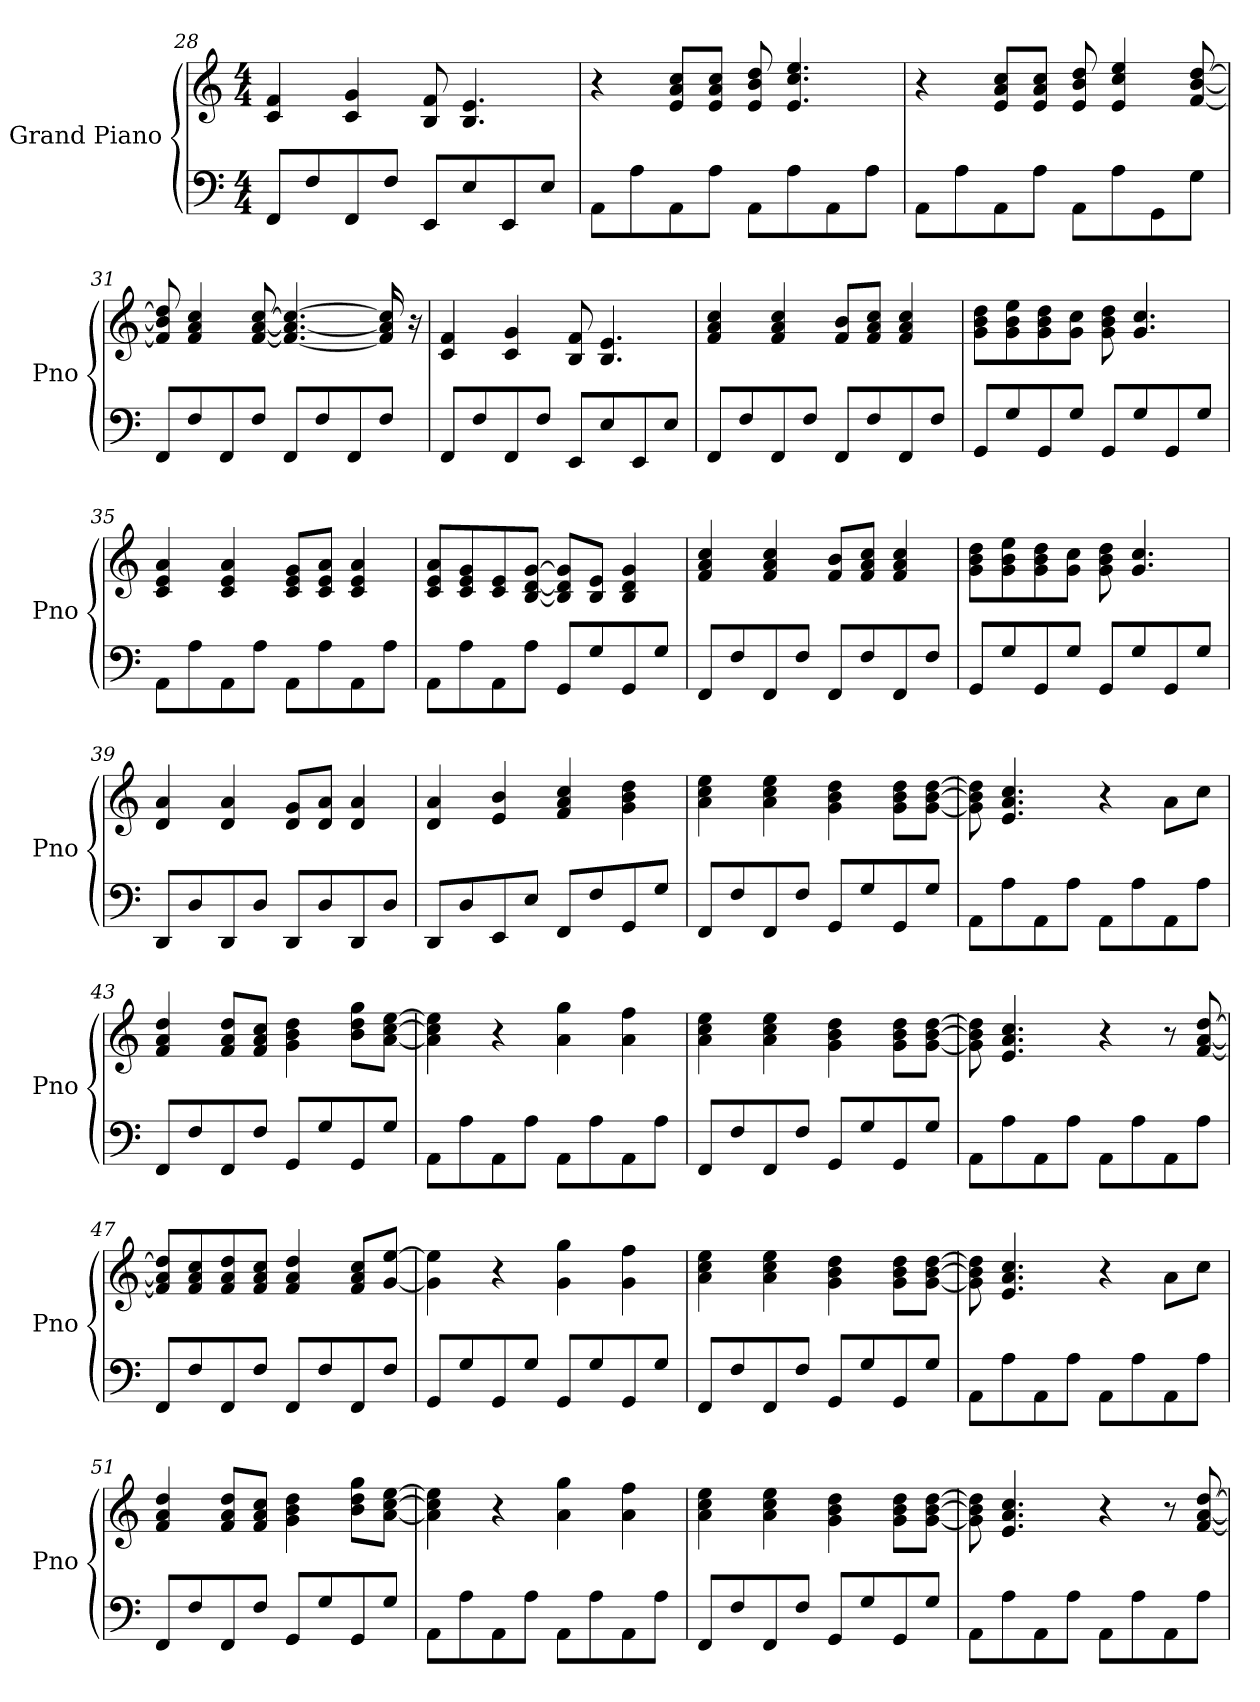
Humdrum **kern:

**kern	**kern
*part1	*part1
*staff2	*staff1
*I"Grand Piano	*
*I'Pno	*
*clefF4	*clefG2
*k[]	*k[]
*M4/4	*M4/4
=28	=28
8FF/L	4c/ 4f/
8F/	.
8FF/	4c/ 4g/
8F/J	.
8EE/L	8B/ 8f/
8E/	4.B/ 4.e/
8EE/	.
8E/J	.
!!LO:LB:g=z
=29	=29
8AA\L	4r
8A\	.
8AA\	8e/ 8a/ 8cc/L
8A\J	8e/ 8a/ 8cc/J
8AA\L	8e/ 8b/ 8dd/
8A\	4.e/ 4.cc/ 4.ee/
8AA\	.
8A\J	.
=30	=30
8AA\L	4r
8A\	.
8AA\	8e/ 8a/ 8cc/L
8A\J	8e/ 8a/ 8cc/J
8AA\L	8e/ 8b/ 8dd/
8A\	4e/ 4cc/ 4ee/
8GG\	.
8G\J	[8f/ [8b/ [8dd/
=31	=31
8FF/L	8f/] 8b/] 8dd/]
8F/	4f/ 4a/ 4cc/
8FF/	.
8F/J	[8f/ [8a/ [8cc/
8FF/L	4.f/_ 4.a/_ 4.cc/_
8F/	.
8FF/	.
8F/J	16f/] 16a/] 16cc/]
.	16r
=32	=32
8FF/L	4c/ 4f/
8F/	.
8FF/	4c/ 4g/
8F/J	.
8EE/L	8B/ 8f/
8E/	4.B/ 4.e/
8EE/	.
8E/J	.
!!LO:LB:g=z
=33	=33
8FF/L	4f/ 4a/ 4cc/
8F/	.
8FF/	4f/ 4a/ 4cc/
8F/J	.
8FF/L	8f/ 8b/L
8F/	8f/ 8a/ 8cc/J
8FF/	4f/ 4a/ 4cc/
8F/J	.
=34	=34
8GG/L	8g\ 8b\ 8dd\L
8G/	8g\ 8b\ 8ee\
8GG/	8g\ 8b\ 8dd\
8G/J	8g\ 8cc\J
8GG/L	8g\ 8b\ 8dd\
8G/	4.g/ 4.cc/
8GG/	.
8G/J	.
=35	=35
8AA\L	4c/ 4e/ 4a/
8A\	.
8AA\	4c/ 4e/ 4a/
8A\J	.
8AA\L	8c/ 8e/ 8g/L
8A\	8c/ 8e/ 8a/J
8AA\	4c/ 4e/ 4a/
8A\J	.
=36	=36
8AA\L	8c/ 8e/ 8a/L
8A\	8c/ 8e/ 8g/
8AA\	8c/ 8e/
8A\J	[8B/ [8d/ [8g/J
8GG/L	8B/] 8d/] 8g/]L
8G/	8B/ 8e/J
8GG/	4B/ 4d/ 4g/
8G/J	.
!!LO:LB:g=z
=37	=37
8FF/L	4f/ 4a/ 4cc/
8F/	.
8FF/	4f/ 4a/ 4cc/
8F/J	.
8FF/L	8f/ 8b/L
8F/	8f/ 8a/ 8cc/J
8FF/	4f/ 4a/ 4cc/
8F/J	.
=38	=38
8GG/L	8g\ 8b\ 8dd\L
8G/	8g\ 8b\ 8ee\
8GG/	8g\ 8b\ 8dd\
8G/J	8g\ 8cc\J
8GG/L	8g\ 8b\ 8dd\
8G/	4.g/ 4.cc/
8GG/	.
8G/J	.
=39	=39
8DD/L	4d/ 4a/
8D/	.
8DD/	4d/ 4a/
8D/J	.
8DD/L	8d/ 8g/L
8D/	8d/ 8a/J
8DD/	4d/ 4a/
8D/J	.
=40	=40
8DD/L	4d/ 4a/
8D/	.
8EE/	4e/ 4b/
8E/J	.
8FF/L	4f/ 4a/ 4cc/
8F/	.
8GG/	4g\ 4b\ 4dd\
8G/J	.
!!LO:LB:g=z
=41	=41
8FF/L	4a\ 4cc\ 4ee\
8F/	.
8FF/	4a\ 4cc\ 4ee\
8F/J	.
8GG/L	4g\ 4b\ 4dd\
8G/	.
8GG/	8g\ 8b\ 8dd\L
8G/J	[8g\ [8b\ [8dd\J
=42	=42
8AA\L	8g\] 8b\] 8dd\]
8A\	4.e/ 4.a/ 4.cc/
8AA\	.
8A\J	.
8AA\L	4r
8A\	.
8AA\	8a\L
8A\J	8cc\J
=43	=43
8FF/L	4f/ 4a/ 4dd/
8F/	.
8FF/	8f/ 8a/ 8dd/L
8F/J	8f/ 8a/ 8cc/J
8GG/L	4g\ 4b\ 4dd\
8G/	.
8GG/	8b\ 8dd\ 8gg\L
8G/J	[8a\ [8cc\ [8ee\J
=44	=44
8AA\L	4a\] 4cc\] 4ee\]
8A\	.
8AA\	4r
8A\J	.
8AA\L	4a\ 4gg\
8A\	.
8AA\	4a\ 4ff\
8A\J	.
!!LO:LB:g=z
=45	=45
8FF/L	4a\ 4cc\ 4ee\
8F/	.
8FF/	4a\ 4cc\ 4ee\
8F/J	.
8GG/L	4g\ 4b\ 4dd\
8G/	.
8GG/	8g\ 8b\ 8dd\L
8G/J	[8g\ [8b\ [8dd\J
=46	=46
8AA\L	8g\] 8b\] 8dd\]
8A\	4.e/ 4.a/ 4.cc/
8AA\	.
8A\J	.
8AA\L	4r
8A\	.
8AA\	8r
8A\J	[8f/ [8a/ [8dd/
=47	=47
8FF/L	8f/] 8a/] 8dd/]L
8F/	8f/ 8a/ 8cc/
8FF/	8f/ 8a/ 8dd/
8F/J	8f/ 8a/ 8cc/J
8FF/L	4f/ 4a/ 4dd/
8F/	.
8FF/	8f/ 8a/ 8cc/L
8F/J	[8g/ [8ee/J
=48	=48
8GG/L	4g\] 4ee\]
8G/	.
8GG/	4r
8G/J	.
8GG/L	4g\ 4gg\
8G/	.
8GG/	4g\ 4ff\
8G/J	.
!!LO:PB:g=z
=49	=49
8FF/L	4a\ 4cc\ 4ee\
8F/	.
8FF/	4a\ 4cc\ 4ee\
8F/J	.
8GG/L	4g\ 4b\ 4dd\
8G/	.
8GG/	8g\ 8b\ 8dd\L
8G/J	[8g\ [8b\ [8dd\J
=50	=50
8AA\L	8g\] 8b\] 8dd\]
8A\	4.e/ 4.a/ 4.cc/
8AA\	.
8A\J	.
8AA\L	4r
8A\	.
8AA\	8a\L
8A\J	8cc\J
=51	=51
8FF/L	4f/ 4a/ 4dd/
8F/	.
8FF/	8f/ 8a/ 8dd/L
8F/J	8f/ 8a/ 8cc/J
8GG/L	4g\ 4b\ 4dd\
8G/	.
8GG/	8b\ 8dd\ 8gg\L
8G/J	[8a\ [8cc\ [8ee\J
=52	=52
8AA\L	4a\] 4cc\] 4ee\]
8A\	.
8AA\	4r
8A\J	.
8AA\L	4a\ 4gg\
8A\	.
8AA\	4a\ 4ff\
8A\J	.
!!LO:LB:g=z
=53	=53
8FF/L	4a\ 4cc\ 4ee\
8F/	.
8FF/	4a\ 4cc\ 4ee\
8F/J	.
8GG/L	4g\ 4b\ 4dd\
8G/	.
8GG/	8g\ 8b\ 8dd\L
8G/J	[8g\ [8b\ [8dd\J
=54	=54
8AA\L	8g\] 8b\] 8dd\]
8A\	4.e/ 4.a/ 4.cc/
8AA\	.
8A\J	.
8AA\L	4r
8A\	.
8AA\	8r
8A\J	[8f/ [8a/ [8dd/
=	=
*-	*-
